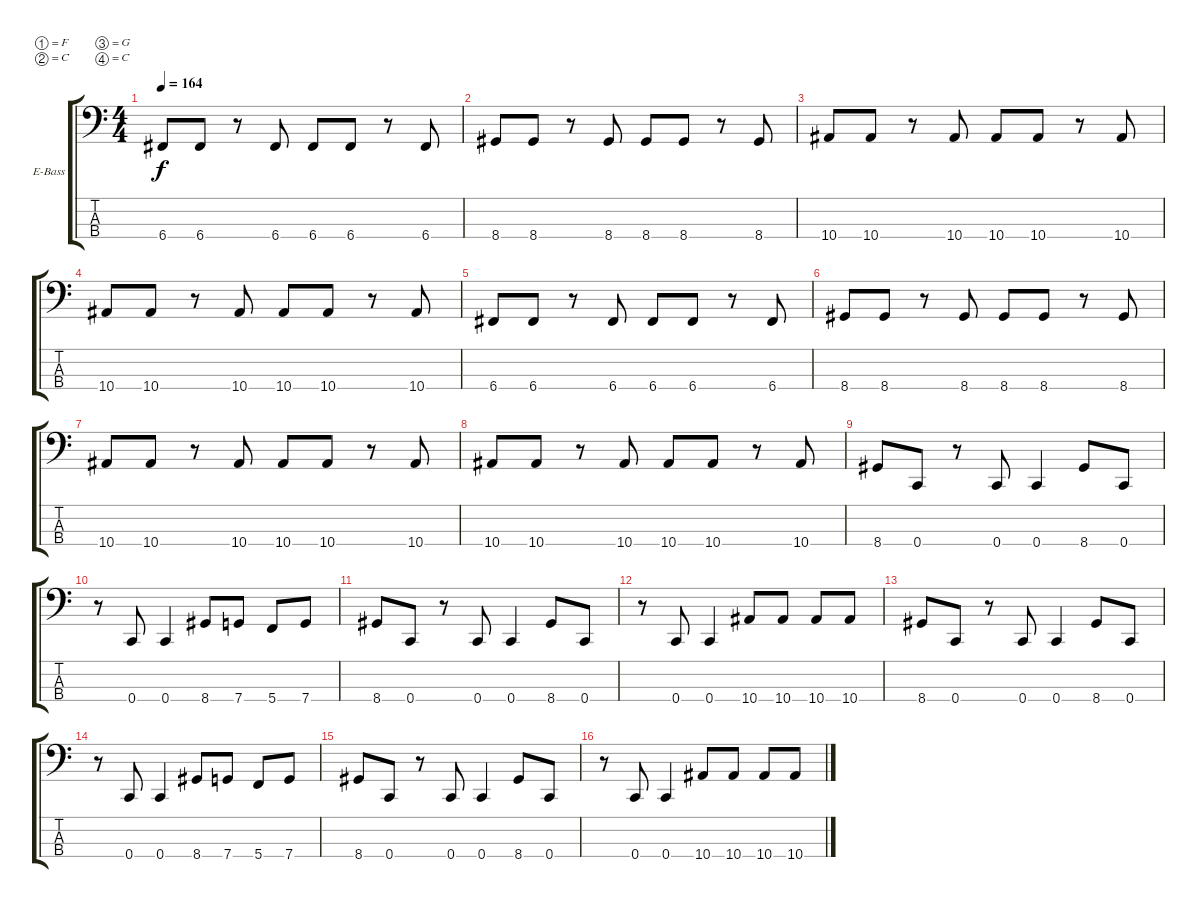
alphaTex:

\defaultSystemsLayout 4
\bracketExtendMode groupsimilarinstruments
\firstSystemTrackNameOrientation horizontal
\otherSystemsTrackNameOrientation horizontal
\track ("Electric Bass" "E-Bass") {instrument electricbassfinger}
\staff {score tabs}
\tuning (F2 C2 G1 C1)
\ts (4 4)
\tempo 164
\clef f4
\ks c
6.4.8{dy f} 6.4.8 r.8 6.4.8 6.4.8 6.4.8 r.8 6.4.8 |
8.4.8 8.4.8 r.8 8.4.8 8.4.8 8.4.8 r.8 8.4.8 |
10.4.8 10.4.8 r.8 10.4.8 10.4.8 10.4.8 r.8 10.4.8 |
10.4.8 10.4.8 r.8 10.4.8 10.4.8 10.4.8 r.8 10.4.8 |
6.4.8 6.4.8 r.8 6.4.8 6.4.8 6.4.8 r.8 6.4.8 |
8.4.8 8.4.8 r.8 8.4.8 8.4.8 8.4.8 r.8 8.4.8 |
10.4.8 10.4.8 r.8 10.4.8 10.4.8 10.4.8 r.8 10.4.8 |
10.4.8 10.4.8 r.8 10.4.8 10.4.8 10.4.8 r.8 10.4.8 |
8.4.8 0.4.8 r.8 0.4.8 0.4.4 8.4.8 0.4.8 |
r.8 0.4.8 0.4.4 8.4.8 7.4.8 5.4.8 7.4.8 |
8.4.8 0.4.8 r.8 0.4.8 0.4.4 8.4.8 0.4.8 |
r.8 0.4.8 0.4.4 10.4.8 10.4.8 10.4.8 10.4.8 |
8.4.8 0.4.8 r.8 0.4.8 0.4.4 8.4.8 0.4.8 |
r.8 0.4.8 0.4.4 8.4.8 7.4.8 5.4.8 7.4.8 |
8.4.8 0.4.8 r.8 0.4.8 0.4.4 8.4.8 0.4.8 |
r.8 0.4.8 0.4.4 10.4.8 10.4.8 10.4.8 10.4.8
